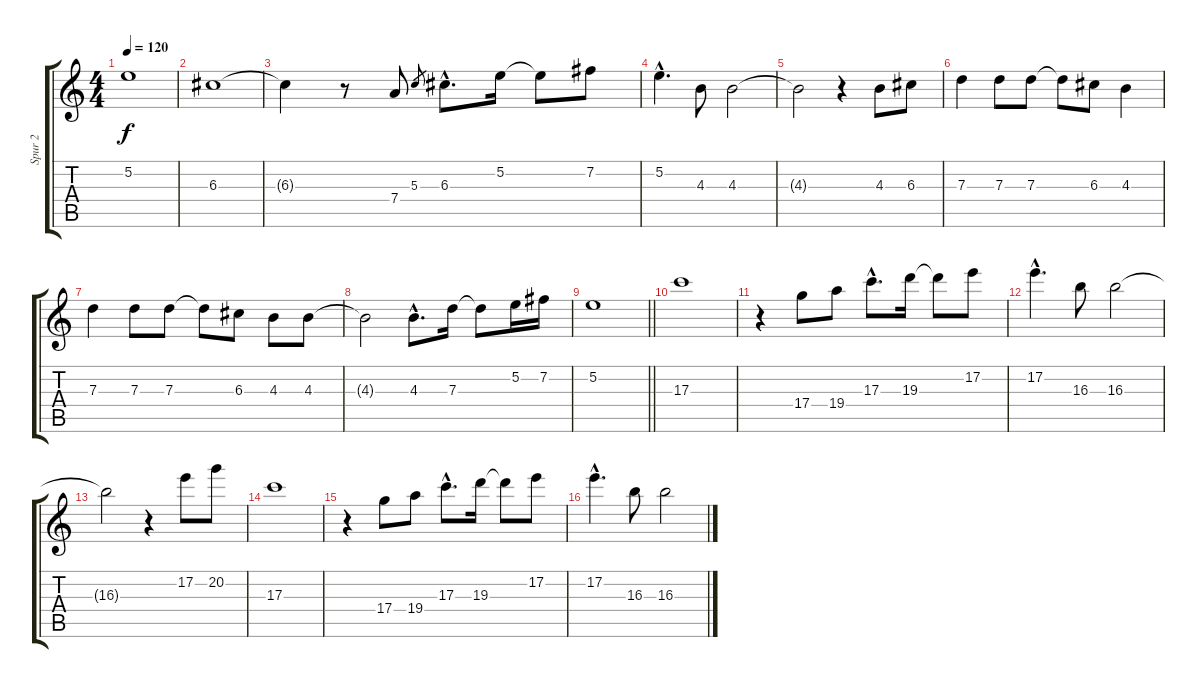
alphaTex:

\track ("Spur 2" "Spur 2") {instrument distortionguitar}
\staff {score tabs}
\tuning (E4 B3 G3 D3 A2 E2) {hide}
\ts (4 4)
\tempo 120
\clef g2
\ks c
5.2.1{dy f} |
6.3.1 |
6.3{t}.4 r.8 7.4.8 5.3.8{gr} 6.3{hac}.8{d} 5.2.16 5.2{t}.8 7.2.8 |
5.2{hac}.4{d} 4.3.8 4.3.2 |
4.3{t}.2 r.4 4.3.8 6.3.8 |
7.3.4 7.3.8 7.3.8 7.3{t}.8 6.3.8 4.3.4 |
7.3.4 7.3.8 7.3.8 7.3{t}.8 6.3.8 4.3.8 4.3.8 |
4.3{t}.2 4.3{hac}.8{d} 7.3.16 7.3{t}.8 5.2.16 7.2.16 |
\barLineRight lightlight
5.2.1 |
17.3.1 |
r.4 17.4.8 19.4.8 17.3{hac}.8{d} 19.3.16 19.3{t}.8 17.2.8 |
17.2{hac}.4{d} 16.3.8 16.3.2 |
16.3{t}.2 r.4 17.2.8 20.2.8 |
17.3.1 |
r.4 17.4.8 19.4.8 17.3{hac}.8{d} 19.3.16 19.3{t}.8 17.2.8 |
17.2{hac}.4{d} 16.3.8 16.3.2
